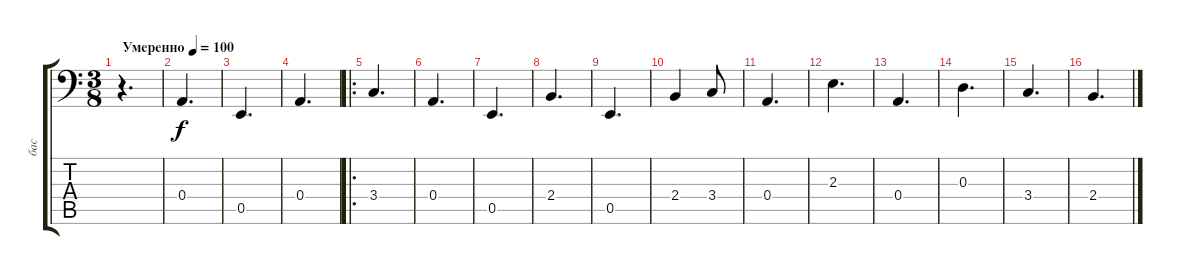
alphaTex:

\track ("бас" "бас") {instrument electricbassfinger}
\staff {score tabs}
\tuning (C3 G2 D2 A1 E1 B0) {hide}
\ts (3 8)
\tempo (100 "Умеренно")
\clef f4
\ks aminor
r.4{d dy f instrument electricbassfinger} |
0.4.4{d} |
0.5.4{d} |
0.4.4{d} |
\ro
3.4.4{d} |
0.4.4{d} |
0.5.4{d} |
2.4.4{d} |
0.5.4{d} |
2.4.4 3.4.8 |
0.4.4{d} |
2.3.4{d} |
0.4.4{d} |
0.3.4{d} |
3.4.4{d} |
2.4.4{d}
